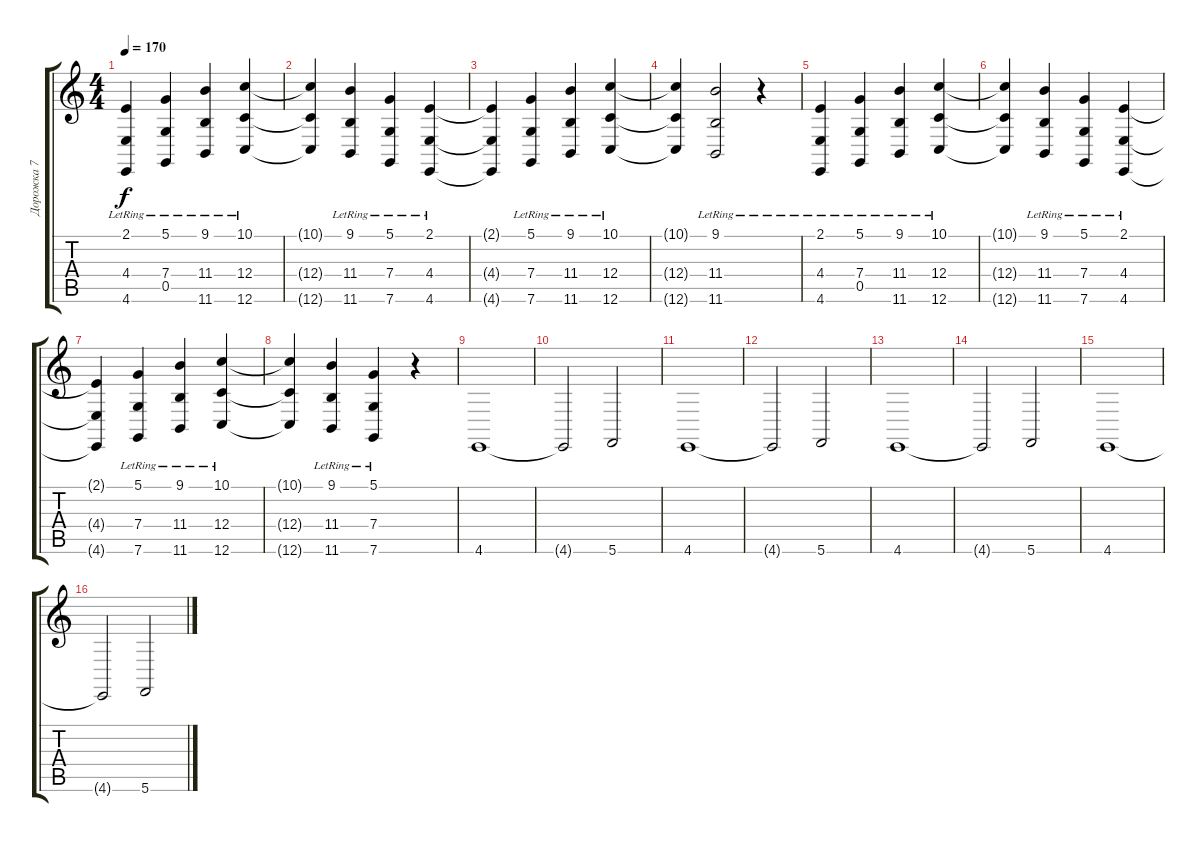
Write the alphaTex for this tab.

\track ("Дорожка 7" "Дорожка 7") {instrument stringensemble1}
\staff {score tabs}
\tuning (D4 A3 F3 C3 G2 C2) {hide}
\ts (4 4)
\tempo 170
\clef g2
\ks c
(2.1{lr} 4.4 4.6).4{dy f volume 16} (5.1{lr} 7.4 0.5).4 (9.1{lr} 11.4 11.6).4 (10.1{lr} 12.4 12.6).4 |
(10.1{t} 12.4{t} 12.6{t}).4 (9.1{lr} 11.4 11.6).4 (5.1{lr} 7.4 7.6).4 (2.1{lr} 4.4 4.6).4 |
(2.1{t} 4.4{t} 4.6{t}).4 (5.1{lr} 7.4 7.6).4 (9.1{lr} 11.4 11.6).4 (10.1{lr} 12.4 12.6).4 |
(10.1{t} 12.4{t} 12.6{t}).4 (9.1{lr} 11.4 11.6).2 r.4 |
(2.1{lr} 4.4 4.6).4 (5.1{lr} 7.4 0.5).4 (9.1{lr} 11.4 11.6).4 (10.1{lr} 12.4 12.6).4 |
(10.1{t} 12.4{t} 12.6{t}).4 (9.1{lr} 11.4 11.6).4 (5.1{lr} 7.4 7.6).4 (2.1{lr} 4.4 4.6).4 |
(2.1{t} 4.4{t} 4.6{t}).4 (5.1{lr} 7.4 7.6).4 (9.1{lr} 11.4 11.6).4 (10.1{lr} 12.4 12.6).4 |
(10.1{t} 12.4{t} 12.6{t}).4 (9.1{lr} 11.4 11.6).4 (5.1{lr} 7.4 7.6).4 r.4 |
4.6.1{volume 16} |
4.6{t}.2 5.6.2 |
4.6.1 |
4.6{t}.2 5.6.2 |
4.6.1 |
4.6{t}.2 5.6.2 |
4.6.1 |
4.6{t}.2 5.6.2
